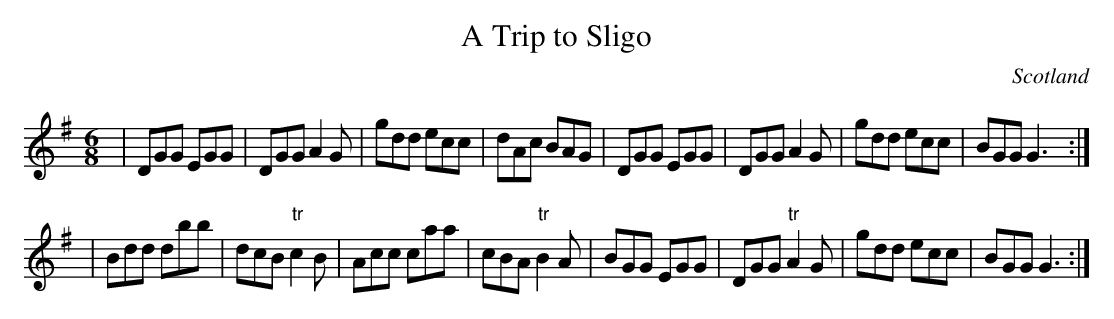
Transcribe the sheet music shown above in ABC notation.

X:1
T:Trip to Sligo, A
O:Scotland
O:England
M:6/8
K:G
| DGG EGG |  DGG A2G |  gdd ecc |  dAc BAG \
| DGG EGG |  DGG A2G |  gdd ecc |  BGG G3 ::
| Bdd dbb |  dcB "tr"c2B |  Acc caa |  cBA "tr"B2A \
| BGG EGG |  DGG "tr"A2G |  gdd ecc |  BGG G3 :|
